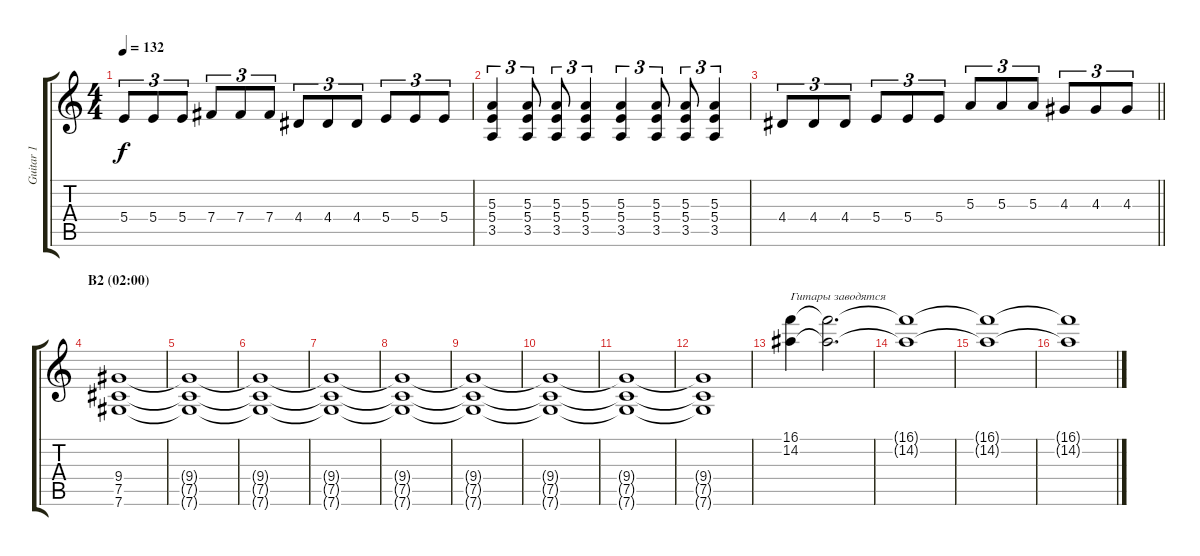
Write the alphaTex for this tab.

\track ("Guitar 1" "Guitar 1") {instrument distortionguitar}
\staff {score tabs}
\tuning (Db4 Ab3 E3 B2 Gb2 Db2) {hide}
\ts (4 4)
\tempo 132
\clef g2
\ks c
5.4.8{tu (3 2) dy f} 5.4.8{tu (3 2)} 5.4.8{tu (3 2)} 7.4.8{tu (3 2)} 7.4.8{tu (3 2)} 7.4.8{tu (3 2)} 4.4.8{tu (3 2)} 4.4.8{tu (3 2)} 4.4.8{tu (3 2)} 5.4.8{tu (3 2)} 5.4.8{tu (3 2)} 5.4.8{tu (3 2)} |
(5.3 5.4 3.5).4{tu (3 2)} (5.3 5.4 3.5).8{tu (3 2)} (5.3 5.4 3.5).8{tu (3 2)} (5.3 5.4 3.5).4{tu (3 2)} (5.3 5.4 3.5).4{tu (3 2)} (5.3 5.4 3.5).8{tu (3 2)} (5.3 5.4 3.5).8{tu (3 2)} (5.3 5.4 3.5).4{tu (3 2)} |
\barLineRight lightlight
4.4.8{tu (3 2)} 4.4.8{tu (3 2)} 4.4.8{tu (3 2)} 5.4.8{tu (3 2)} 5.4.8{tu (3 2)} 5.4.8{tu (3 2)} 5.3.8{tu (3 2)} 5.3.8{tu (3 2)} 5.3.8{tu (3 2)} 4.3.8{tu (3 2)} 4.3.8{tu (3 2)} 4.3.8{tu (3 2)} |
\section ("" "B2 (02:00)")
(9.4 7.5 7.6).1 |
(9.4{t} 7.5{t} 7.6{t}).1 |
(9.4{t} 7.5{t} 7.6{t}).1 |
(9.4{t} 7.5{t} 7.6{t}).1 |
(9.4{t} 7.5{t} 7.6{t}).1 |
(9.4{t} 7.5{t} 7.6{t}).1 |
(9.4{t} 7.5{t} 7.6{t}).1 |
(9.4{t} 7.5{t} 7.6{t}).1 |
(9.4{t} 7.5{t} 7.6{t}).1 |
(16.1 14.2).4{txt "Гитары заводятся" volume 0 instrument lead5charang} (16.1{t} 14.2{t}).2{d volume 13} |
(16.1{t} 14.2{t}).1 |
(16.1{t} 14.2{t}).1 |
(16.1{t} 14.2{t}).1
